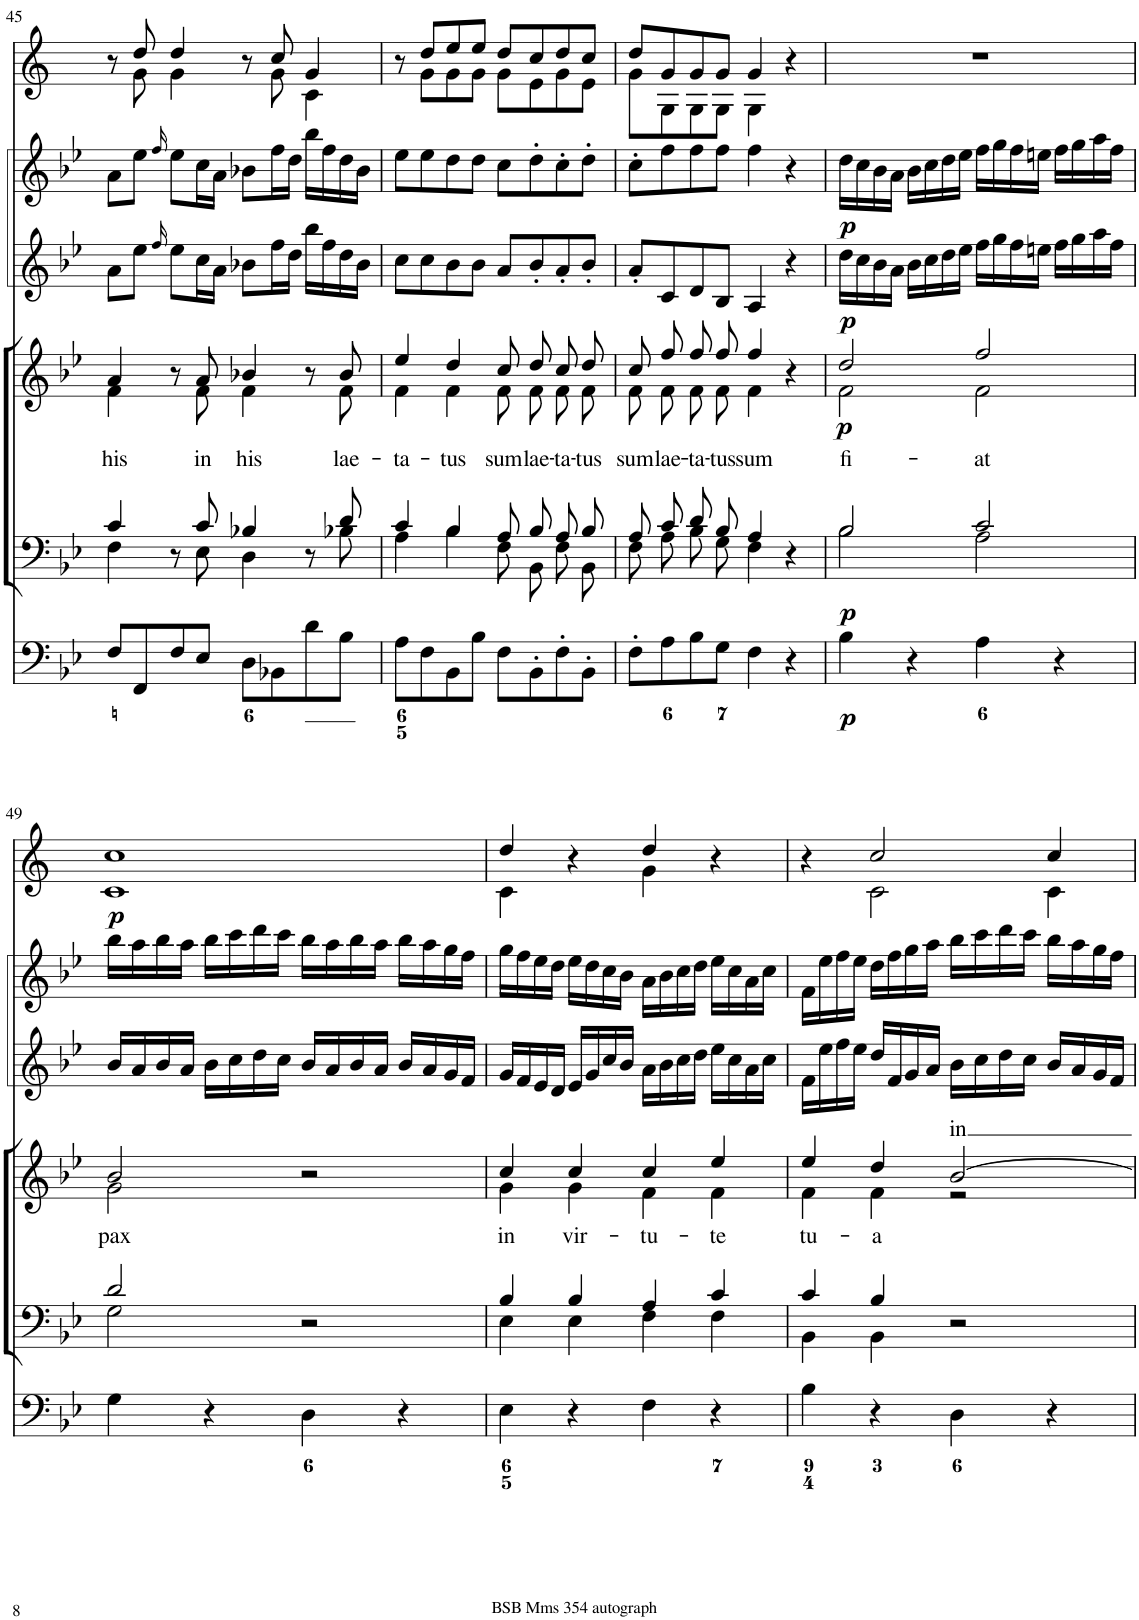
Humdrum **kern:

**kern	**dynam	**kern	**dynam	**kern	**text	**dynam	**kern	**dynam	**kern	**dynam	**kern	**dynam
*part6	*part6	*part5	*part5	*part4	*part4	*part4	*part3	*part3	*part2	*part2	*part1	*part1
*staff6	*staff6	*staff5	*staff5	*staff4	*staff4	*staff4	*staff3	*staff3	*staff2	*staff2	*staff1	*staff1
*I"Organ	*	*I"Voice	*	*I"Voice	*	*	*I"Violino 2	*	*I"Violino 1	*	*I"Clarini in B[b]	*
*	*	*	*	*	*	*	*I'Vln	*	*I'Vln	*	*	*
!!LO:PB:g=z
*clefF4	*	*clefF4	*	*clefG2	*	*	*clefG2	*	*clefG2	*	*clefG2	*
*	*	*	*	*	*	*	*	*	*	*	*Trd1c2	*
*k[b-e-]	*	*k[b-e-]	*	*k[b-e-]	*	*	*k[b-e-]	*	*k[b-e-]	*	*k[]	*
*M4/4	*	*M4/4	*	*M4/4	*	*	*M4/4	*	*M4/4	*	*M4/4	*
*met(c)	*	*met(c)	*	*met(c)	*	*	*met(c)	*	*met(c)	*	*met(c)	*
=45	=45	=45	=45	=45	=45	=45	=45	=45	=45	=45	=45	=45
*	*	*^	*	*	*	*	*	*	*	*	*	*
!	!	!	!	!	!	!LO:LY:b	!	!	!	!	!	!	!
*	*	*	*	*	*^	*	*	*	*	*	*	*^	*
8F/L	.	4c/	4F\	.	4a/	4f\	his	.	8a\L	.	8a\L	.	8r	8ryy	.
8FF/	.	.	.	.	.	.	.	.	8ee-\J	.	8ee-\J	.	8dd/	8g\	.
.	.	.	.	.	.	.	.	.	16qff/	.	16qff/	.	.	.	.
8F/	.	8r	8ryy	.	8r	8ryy	.	.	8ee-\L	.	8ee-\L	.	4dd/	4g\	.
!	!	!	!	!	!	!	!LO:LY:b	!	!	!	!	!	!	!	!
8E-/J	.	8c/	8E-\	.	8a/	8f\	in	.	16cc\L	.	16cc\L	.	.	.	.
.	.	.	.	.	.	.	.	.	16a\JJ	.	16a\JJ	.	.	.	.
!	!	!	!	!	!	!	!LO:LY:b	!	!	!	!	!	!	!	!
8D\L	.	4B-X/	4D\	.	4b-X/	4f\	his	.	8b-X\L	.	8b-X\L	.	8r	8ryy	.
8BB-X\	.	.	.	.	.	.	.	.	16ff\L	.	16ff\L	.	8cc/	8g\	.
.	.	.	.	.	.	.	.	.	16dd\JJ	.	16dd\JJ	.	.	.	.
8d\	.	8r	8ryy	.	8r	8ryy	.	.	16bb-\LL	.	16bb-\LL	.	4g/	4c\	.
.	.	.	.	.	.	.	.	.	16ff\	.	16ff\	.	.	.	.
!	!	!	!	!	!	!	!LO:LY:b	!	!	!	!	!	!	!	!
8B-\J	.	8d/	8B-X\	.	8b-/	8f\	lae-	.	16dd\	.	16dd\	.	.	.	.
.	.	.	.	.	.	.	.	.	16b-\JJ	.	16b-\JJ	.	.	.	.
=46	=46	=46	=46	=46	=46	=46	=46	=46	=46	=46	=46	=46	=46	=46	=46
!	!	!	!	!	!	!	!LO:LY:b	!	!	!	!	!	!	!	!
8A\L	.	4c/	4A\	.	4ee-/	4f\	-ta-	.	8cc\L	.	8ee-\L	.	8r	8ryy	.
8F\	.	.	.	.	.	.	.	.	8cc\	.	8ee-\	.	8dd/L	8g\L	.
!	!	!	!	!	!	!	!LO:LY:b	!	!	!	!	!	!	!	!
8BB-\	.	4B-/	4B-\	.	4dd/	4f\	-tus	.	8b-\	.	8dd\	.	8ee/	8g\	.
8B-\J	.	.	.	.	.	.	.	.	8b-\J	.	8dd\J	.	8ee/J	8g\J	.
!	!	!	!	!	!	!	!LO:LY:b	!	!	!	!	!	!	!	!
8F\L	.	8A/L	8F\L	.	8cc/L	8f\L	sum	.	8a/L	.	8cc\L	.	8dd/L	8g\L	.
!	!	!	!	!	!	!	!LO:LY:b	!	!	!	!	!	!	!	!
8BB-'\	.	8B-/J	8BB-\J	.	8dd/J	8f\J	lae-	.	8b-'/	.	8dd'\	.	8cc/	8e\	.
!	!	!	!	!	!	!	!LO:LY:b	!	!	!	!	!	!	!	!
8F'\	.	8A/L	8F\L	.	8cc/L	8f\L	-ta-	.	8a'/	.	8cc'\	.	8dd/	8g\	.
!	!	!	!	!	!	!	!LO:LY:b	!	!	!	!	!	!	!	!
8BB-'\J	.	8B-/J	8BB-\J	.	8dd/J	8f\J	-tus	.	8b-'/J	.	8dd'\J	.	8cc/J	8e\J	.
=47	=47	=47	=47	=47	=47	=47	=47	=47	=47	=47	=47	=47	=47	=47	=47
!	!	!	!	!	!	!	!LO:LY:b	!	!	!	!	!	!	!	!
8F'\L	.	8A/L	8F\L	.	8cc/L	8f\L	sum	.	8a'/L	.	8cc'\L	.	8dd/L	8g\L	.
!	!	!	!	!	!	!	!LO:LY:b	!	!	!	!	!	!	!	!
8A\	.	8c/J	8A\J	.	8ff/J	8f\J	lae-	.	8c/	.	8ff\	.	8g/	8G\	.
!	!	!	!	!	!	!	!LO:LY:b	!	!	!	!	!	!	!	!
8B-\	.	8d/L	8B-\L	.	8ff/L	8f\L	-ta-	.	8d/	.	8ff\	.	8g/	8G\	.
!	!	!	!	!	!	!	!LO:LY:b	!	!	!	!	!	!	!	!
8G\J	.	8B-/J	8G\J	.	8ff/J	8f\J	-tus	.	8B-/J	.	8ff\J	.	8g/J	8G\J	.
!	!	!	!	!	!	!	!LO:LY:b	!	!	!	!	!	!	!	!
4F\	.	4A/	4F\	.	4ff/	4f\	sum	.	4A/	.	4ff\	.	4g/	4G\	.
4r	.	4r	4ryy	.	4r	4ryy	.	.	4r	.	4r	.	4r	4ryy	.
=48	=48	=48	=48	=48	=48	=48	=48	=48	=48	=48	=48	=48	=48	=48	=48
!	!LO:DY:b	!	!	!LO:DY:b	!	!	!LO:LY:b	!LO:DY:b	!	!LO:DY:b	!	!LO:DY:b	!	!	!
*	*	*	*	*	*	*	*	*	*	*	*	*	*v	*v	*
4B-\	p	2B-/	2B-\	p	2dd/	2f\	fi-	p	16dd\LL	p	16dd\LL	p	1r	.
.	.	.	.	.	.	.	.	.	16cc\	.	16cc\	.	.	.
.	.	.	.	.	.	.	.	.	16b-\	.	16b-\	.	.	.
.	.	.	.	.	.	.	.	.	16a\JJ	.	16a\JJ	.	.	.
4r	.	.	.	.	.	.	.	.	16b-\LL	.	16b-\LL	.	.	.
.	.	.	.	.	.	.	.	.	16cc\	.	16cc\	.	.	.
.	.	.	.	.	.	.	.	.	16dd\	.	16dd\	.	.	.
.	.	.	.	.	.	.	.	.	16ee-\JJ	.	16ee-\JJ	.	.	.
!	!	!	!	!	!	!	!LO:LY:b	!	!	!	!	!	!	!
4A\	.	2c/	2A\	.	2ff/	2f\	-at	.	16ff\LL	.	16ff\LL	.	.	.
.	.	.	.	.	.	.	.	.	16gg\	.	16gg\	.	.	.
.	.	.	.	.	.	.	.	.	16ff\	.	16ff\	.	.	.
.	.	.	.	.	.	.	.	.	16een\JJ	.	16een\JJ	.	.	.
4r	.	.	.	.	.	.	.	.	16ff\LL	.	16ff\LL	.	.	.
.	.	.	.	.	.	.	.	.	16gg\	.	16gg\	.	.	.
.	.	.	.	.	.	.	.	.	16aa\	.	16aa\	.	.	.
.	.	.	.	.	.	.	.	.	16ff\JJ	.	16ff\JJ	.	.	.
!!LO:LB:g=z
=49	=49	=49	=49	=49	=49	=49	=49	=49	=49	=49	=49	=49	=49	=49
!	!	!	!	!	!	!	!LO:LY:b	!	!	!	!	!	!	!LO:DY:b
*	*	*	*	*	*	*	*	*	*	*	*	*	*^	*
4G\	.	2d/	2G\	.	2b-/	2g\	pax	.	16b-/LL	.	16bb-\LL	.	1cc	1c	p
.	.	.	.	.	.	.	.	.	16a/	.	16aa\	.	.	.	.
.	.	.	.	.	.	.	.	.	16b-/	.	16bb-\	.	.	.	.
.	.	.	.	.	.	.	.	.	16a/JJ	.	16aa\JJ	.	.	.	.
4r	.	.	.	.	.	.	.	.	16b-\LL	.	16bb-\LL	.	.	.	.
.	.	.	.	.	.	.	.	.	16cc\	.	16ccc\	.	.	.	.
.	.	.	.	.	.	.	.	.	16dd\	.	16ddd\	.	.	.	.
.	.	.	.	.	.	.	.	.	16cc\JJ	.	16ccc\JJ	.	.	.	.
4D\	.	2r	2ryy	.	2r	2ryy	.	.	16b-/LL	.	16bb-\LL	.	.	.	.
.	.	.	.	.	.	.	.	.	16a/	.	16aa\	.	.	.	.
.	.	.	.	.	.	.	.	.	16b-/	.	16bb-\	.	.	.	.
.	.	.	.	.	.	.	.	.	16a/JJ	.	16aa\JJ	.	.	.	.
4r	.	.	.	.	.	.	.	.	16b-/LL	.	16bb-\LL	.	.	.	.
.	.	.	.	.	.	.	.	.	16a/	.	16aa\	.	.	.	.
.	.	.	.	.	.	.	.	.	16g/	.	16gg\	.	.	.	.
.	.	.	.	.	.	.	.	.	16f/JJ	.	16ff\JJ	.	.	.	.
=50	=50	=50	=50	=50	=50	=50	=50	=50	=50	=50	=50	=50	=50	=50	=50
!	!	!	!	!	!	!	!LO:LY:b	!	!	!	!	!	!	!	!
4E-\	.	4B-/	4E-\	.	4cc/	4g\	in	.	16g/LL	.	16gg\LL	.	4dd/	4c\	.
.	.	.	.	.	.	.	.	.	16f/	.	16ff\	.	.	.	.
.	.	.	.	.	.	.	.	.	16e-/	.	16ee-\	.	.	.	.
.	.	.	.	.	.	.	.	.	16d/JJ	.	16dd\JJ	.	.	.	.
!	!	!	!	!	!	!	!LO:LY:b	!	!	!	!	!	!	!	!
4r	.	4B-/	4E-\	.	4cc/	4g\	vir-	.	16e-/LL	.	16ee-\LL	.	4r	4ryy	.
.	.	.	.	.	.	.	.	.	16g/	.	16dd\	.	.	.	.
.	.	.	.	.	.	.	.	.	16cc/	.	16cc\	.	.	.	.
.	.	.	.	.	.	.	.	.	16b-/JJ	.	16b-\JJ	.	.	.	.
!	!	!	!	!	!	!	!LO:LY:b	!	!	!	!	!	!	!	!
4F\	.	4A/	4F\	.	4cc/	4f\	-tu-	.	16a\LL	.	16a\LL	.	4dd/	4g\	.
.	.	.	.	.	.	.	.	.	16b-\	.	16b-\	.	.	.	.
.	.	.	.	.	.	.	.	.	16cc\	.	16cc\	.	.	.	.
.	.	.	.	.	.	.	.	.	16dd\JJ	.	16dd\JJ	.	.	.	.
!	!	!	!	!	!	!	!LO:LY:b	!	!	!	!	!	!	!	!
4r	.	4c/	4F\	.	4ee-/	4f\	-te	.	16ee-\LL	.	16ee-\LL	.	4r	4ryy	.
.	.	.	.	.	.	.	.	.	16cc\	.	16cc\	.	.	.	.
.	.	.	.	.	.	.	.	.	16a\	.	16a\	.	.	.	.
.	.	.	.	.	.	.	.	.	16cc\JJ	.	16cc\JJ	.	.	.	.
=51	=51	=51	=51	=51	=51	=51	=51	=51	=51	=51	=51	=51	=51	=51	=51
!	!	!	!	!	!	!	!LO:LY:b	!	!	!	!	!	!	!	!
4B-\	.	4c/	4BB-\	.	4ee-/	4f\	tu-	.	16f\LL	.	16f\LL	.	4r	4ryy	.
.	.	.	.	.	.	.	.	.	16ee-\	.	16ee-\	.	.	.	.
.	.	.	.	.	.	.	.	.	16ff\	.	16ff\	.	.	.	.
.	.	.	.	.	.	.	.	.	16ee-\JJ	.	16ee-\JJ	.	.	.	.
!	!	!	!	!	!	!	!LO:LY:b	!	!	!	!	!	!	!	!
4r	.	4B-/	4BB-\	.	4dd/	4f\	-a	.	16dd/LL	.	16dd\LL	.	2cc/	2c\	.
.	.	.	.	.	.	.	.	.	16f/	.	16ff\	.	.	.	.
.	.	.	.	.	.	.	.	.	16g/	.	16gg\	.	.	.	.
.	.	.	.	.	.	.	.	.	16a/JJ	.	16aa\JJ	.	.	.	.
!	!	!	!	!	!	!	!LO:LY:a	!	!	!	!	!	!	!	!
4D\	.	2r	2ryy	.	[2b-/	2r	in	.	16b-\LL	.	16bb-\LL	.	.	.	.
.	.	.	.	.	.	.	.	.	16cc\	.	16ccc\	.	.	.	.
.	.	.	.	.	.	.	.	.	16dd\	.	16ddd\	.	.	.	.
.	.	.	.	.	.	.	.	.	16cc\JJ	.	16ccc\JJ	.	.	.	.
4r	.	.	.	.	.	.	.	.	16b-/LL	.	16bb-\LL	.	4cc/	4c\	.
.	.	.	.	.	.	.	.	.	16a/	.	16aa\	.	.	.	.
.	.	.	.	.	.	.	.	.	16g/	.	16gg\	.	.	.	.
.	.	.	.	.	.	.	.	.	16f/JJ	.	16ff\JJ	.	.	.	.
*	*	*v	*v	*	*	*	*	*	*	*	*	*	*v	*v	*
*	*	*	*	*v	*v	*	*	*	*	*	*	*	*
=	=	=	=	=	=	=	=	=	=	=	=	=
*-	*-	*-	*-	*-	*-	*-	*-	*-	*-	*-	*-	*-
